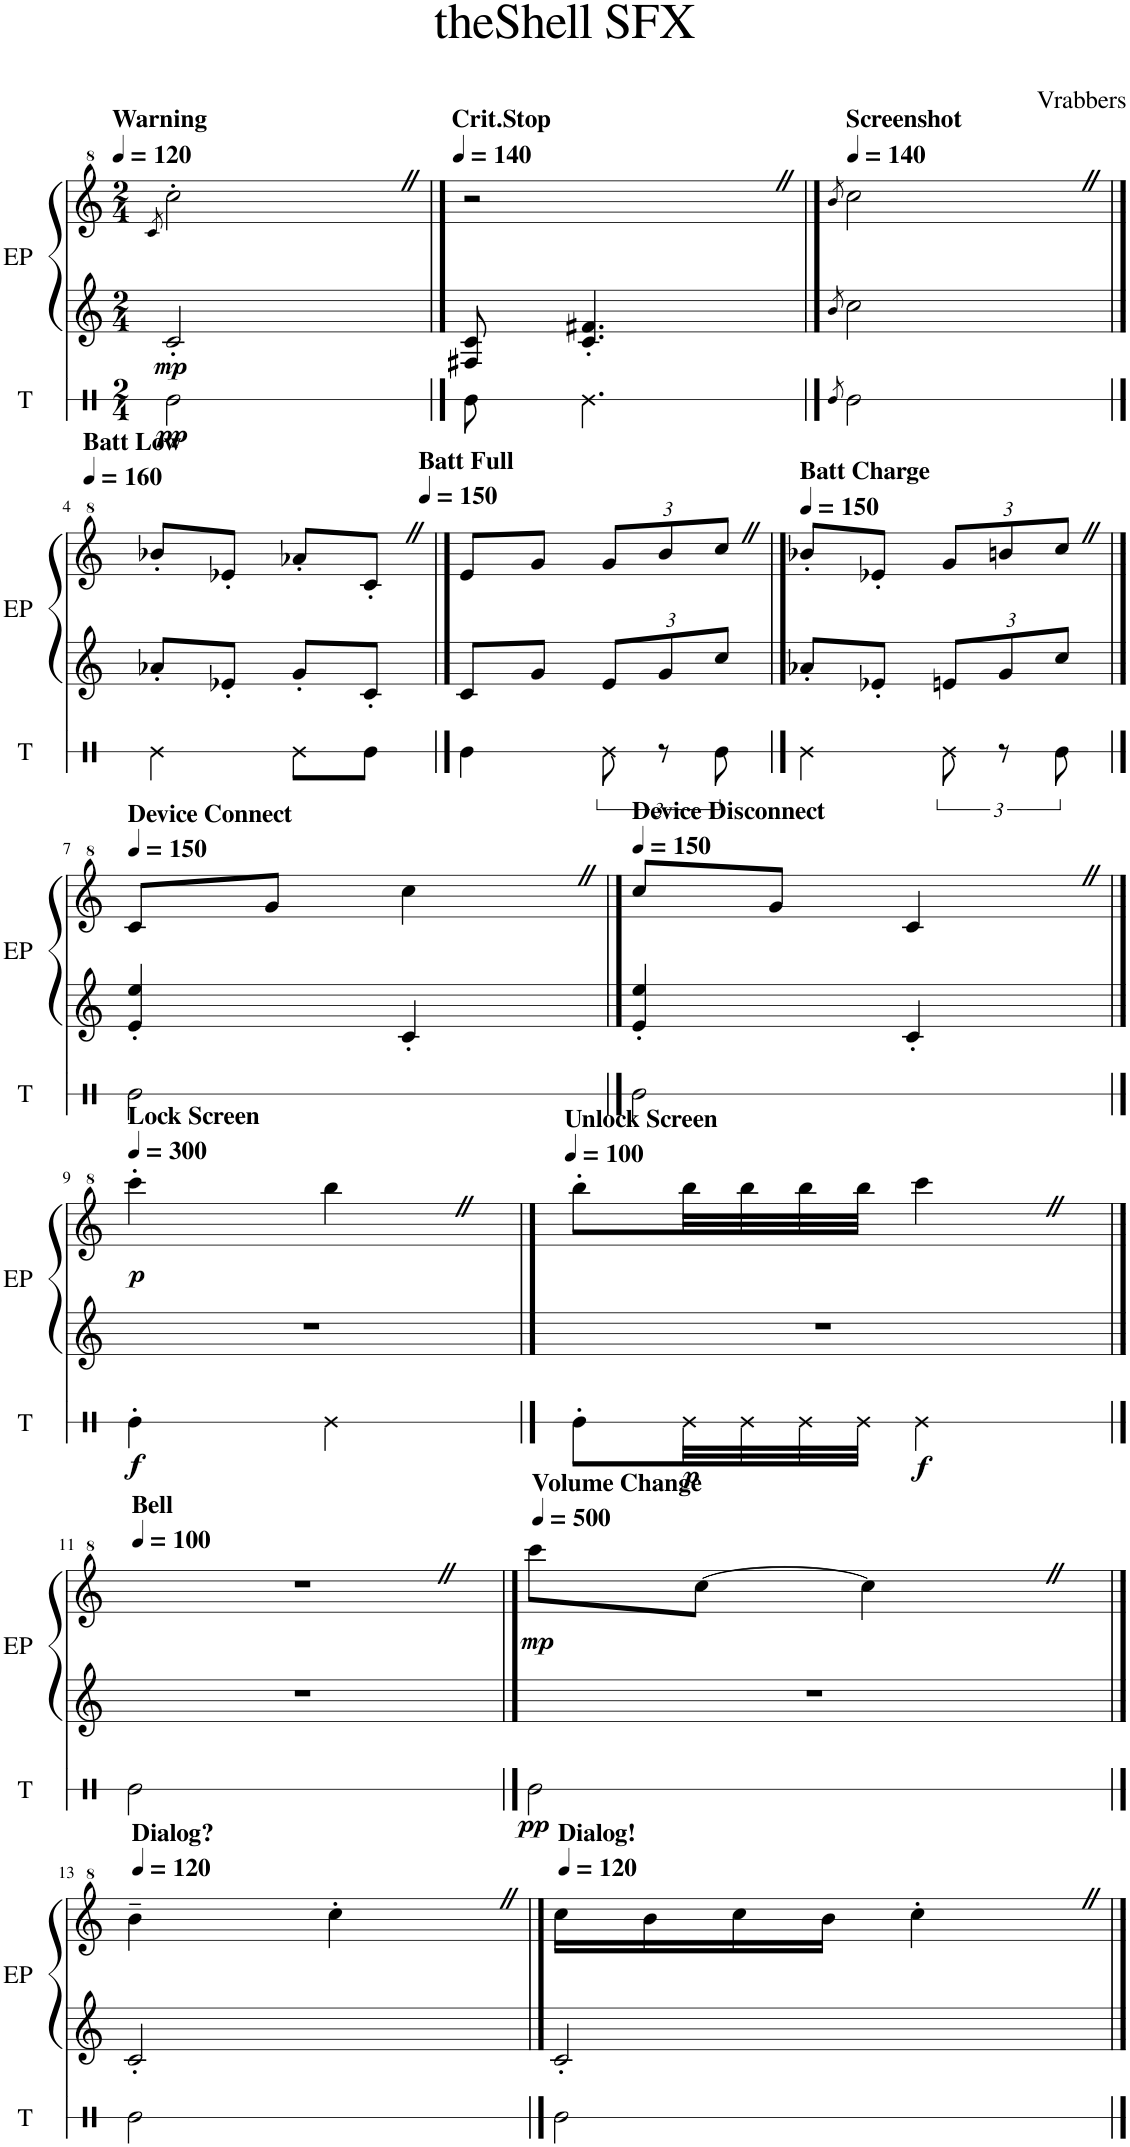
**kern	**dynam	**kern	**kern	**dynam
*part2	*part2	*part1	*part1	*part1
*staff3	*staff3	*staff2	*staff1	*staff1/2
*I"T	*	*I"EP	*	*
*I'T	*	*I'EP	*	*
*stria1	*	*	*	*
*clefX	*	*clefG2	*clefG^2	*
*k[]	*	*k[]	*k[]	*
*M2/4	*	*M2/4	*M2/4	*
*MM120	*	*MM120	*MM120	*
=1	=1	=1	=1	=1
.	.	.	8qcc/	.
!	!	!	!LO:TX:a:B:t=Warning	!
!	!LO:DY:b	!	!	!LO:DY:b=2
2Re\	pp	2c'/	2ccc'Z\	mp
==2	==2	==2	==2	==2
*	*	*	*MM140	*
!	!	!	!LO:TX:a:B:t=Crit.Stop	!
8Re\	.	8F#X/ 8c/	2r	.
4.Re\	.	4.c/' 4.f#X/'	.	.
==3	==3	==3	==3	==3
*	*	*	*MM140	*
8qRe/	.	8qb/	8qbb/	.
!	!	!	!LO:TX:a:B:t=Screenshot	!
2Re\	.	2cc\	2cccZ\	.
!!LO:LB:g=z
==4	==4	==4	==4	==4
*	*	*	*MM160	*
!	!	!	!LO:TX:a:B:t=Batt Low	!
4Re\	.	8a-X'/L	8bb-X'/L	.
.	.	8e-X'/J	8ee-X'/J	.
8Re\L	.	8g'/L	8aa-X'/L	.
8Re\J	.	8c'/J	8cc'Z/J	.
==5	==5	==5	==5	==5
*	*	*k[]	*k[]	*
*	*	*	*MM150	*
!	!	!	!LO:TX:a:B:t=Batt Full	!
4Re\	.	8c/L	8ee/L	.
.	.	8g/J	8gg/J	.
*	*	*Xbrackettup	*Xbrackettup	*
12Re\	.	12e/L	12gg/L	.
12r	.	12g/	12bb/	.
12Re\	.	12cc/J	12cccZ/J	.
==6	==6	==6	==6	==6
*	*	*	*MM150	*
!	!	!	!LO:TX:a:B:t=Batt Charge	!
4Re\	.	8a-X'/L	8bb-X'/L	.
.	.	8e-X'/J	8ee-X'/J	.
12Re\	.	12en/L	12gg/L	.
12r	.	12g/	12bbn/	.
12Re\	.	12cc/J	12cccZ/J	.
!!LO:LB:g=z
==7	==7	==7	==7	==7
*	*	*	*MM150	*
!	!	!	!LO:TX:a:B:t=Device Connect	!
2Re\	.	4e/' 4ee/'	8cc/L	.
.	.	.	8gg/J	.
.	.	4c'/	4cccZ\	.
==8	==8	==8	==8	==8
*	*	*	*MM150	*
!	!	!	!LO:TX:a:B:t=Device Disconnect	!
2Re\	.	4e/' 4ee/'	8ccc/L	.
.	.	.	8gg/J	.
.	.	4c'/	4ccZ/	.
!!LO:LB:g=z
==9	==9	==9	==9	==9
*	*	*	*MM300	*
!	!	!	!LO:TX:a:B:t=Lock Screen	!
!	!LO:DY:b	!	!	!LO:DY:b
4Re'\	f	2r	4cccc'\	p
4Re\	.	.	4bbbZ\	.
==10	==10	==10	==10	==10
*	*	*	*MM100	*
!	!	!	!LO:TX:a:B:t=Unlock Screen	!
8Re'\L	.	2r	8bbb'\L	.
!	!LO:DY:b	!	!	!
32Re\LL	p	.	32bbb\LL	.
32Re\	.	.	32bbb\	.
32Re\	.	.	32bbb\	.
32Re\JJJ	.	.	32bbb\JJJ	.
!	!LO:DY:b	!	!	!
4Re\	f	.	4ccccZ\	.
!!LO:LB:g=z
==11	==11	==11	==11	==11
*	*	*	*MM100	*
!	!	!	!LO:TX:a:B:t=Bell	!
2Re\	.	2r	2r	.
==12	==12	==12	==12	==12
*	*	*	*MM500	*
!	!	!	!LO:TX:a:B:t=Volume Change	!
!	!LO:DY:b	!	!	!LO:DY:b
2Re\	pp	2r	8cccc\L	mp
.	.	.	[8ccc\J	.
.	.	.	4cccZ\]	.
!!LO:LB:g=z
==13	==13	==13	==13	==13
*	*	*	*MM120	*
!	!	!	!LO:TX:a:B:t=Dialog?	!
2Re\	.	2c'/	4bb~\	.
.	.	.	4ccc'Z\	.
==14	==14	==14	==14	==14
*	*	*	*MM120	*
!	!	!	!LO:TX:a:B:t=Dialog!	!
2Re\	.	2c'/	16ccc\LL	.
.	.	.	16bb\	.
.	.	.	16ccc\	.
.	.	.	16bb\JJ	.
.	.	.	4ccc'Z\	.
==	==	==	==	==
*-	*-	*-	*-	*-
